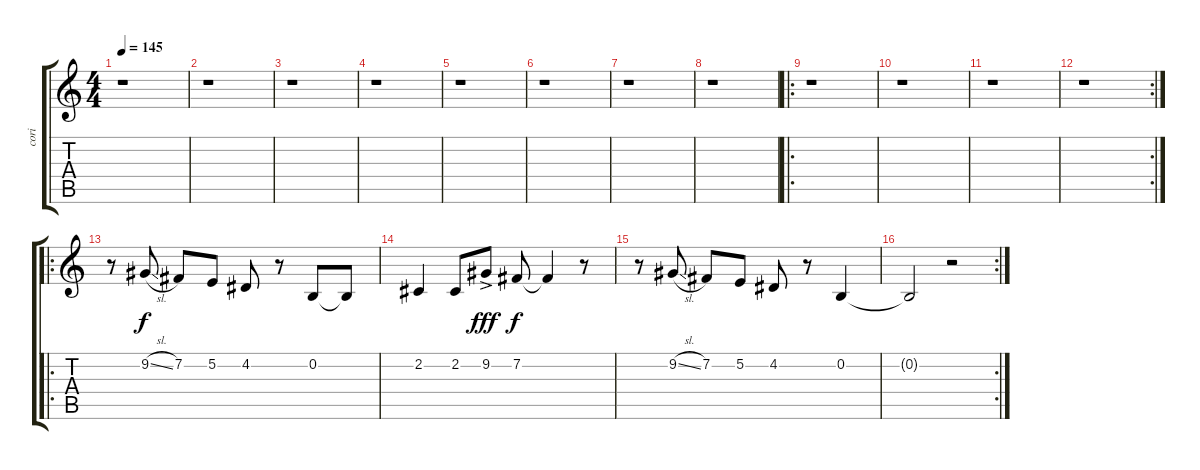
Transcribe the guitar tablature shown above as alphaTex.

\track ("cori" "cori") {instrument flute}
\staff {score tabs}
\tuning (E4 B3 G3 D3 A2 E2) {hide}
\ts (4 4)
\tempo 145
\clef g2
\ks c
r.1{dy f} |
r.1 |
r.1 |
r.1 |
r.1 |
r.1 |
r.1 |
r.1 |
\ro
r.1 |
r.1 |
r.1 |
\rc 2
r.1 |
\ro
r.8 9.2{sl}.8 7.2.8 5.2.8 4.2.8 r.8 0.2.8 0.2{t}.8 |
2.2.4 2.2.8 9.2{ac}.8{dy fff} 7.2.8{dy f} 7.2{t}.4 r.8 |
r.8 9.2{sl}.8 7.2.8 5.2.8 4.2.8 r.8 0.2.4 |
\rc 2
0.2{t}.2 r.2
